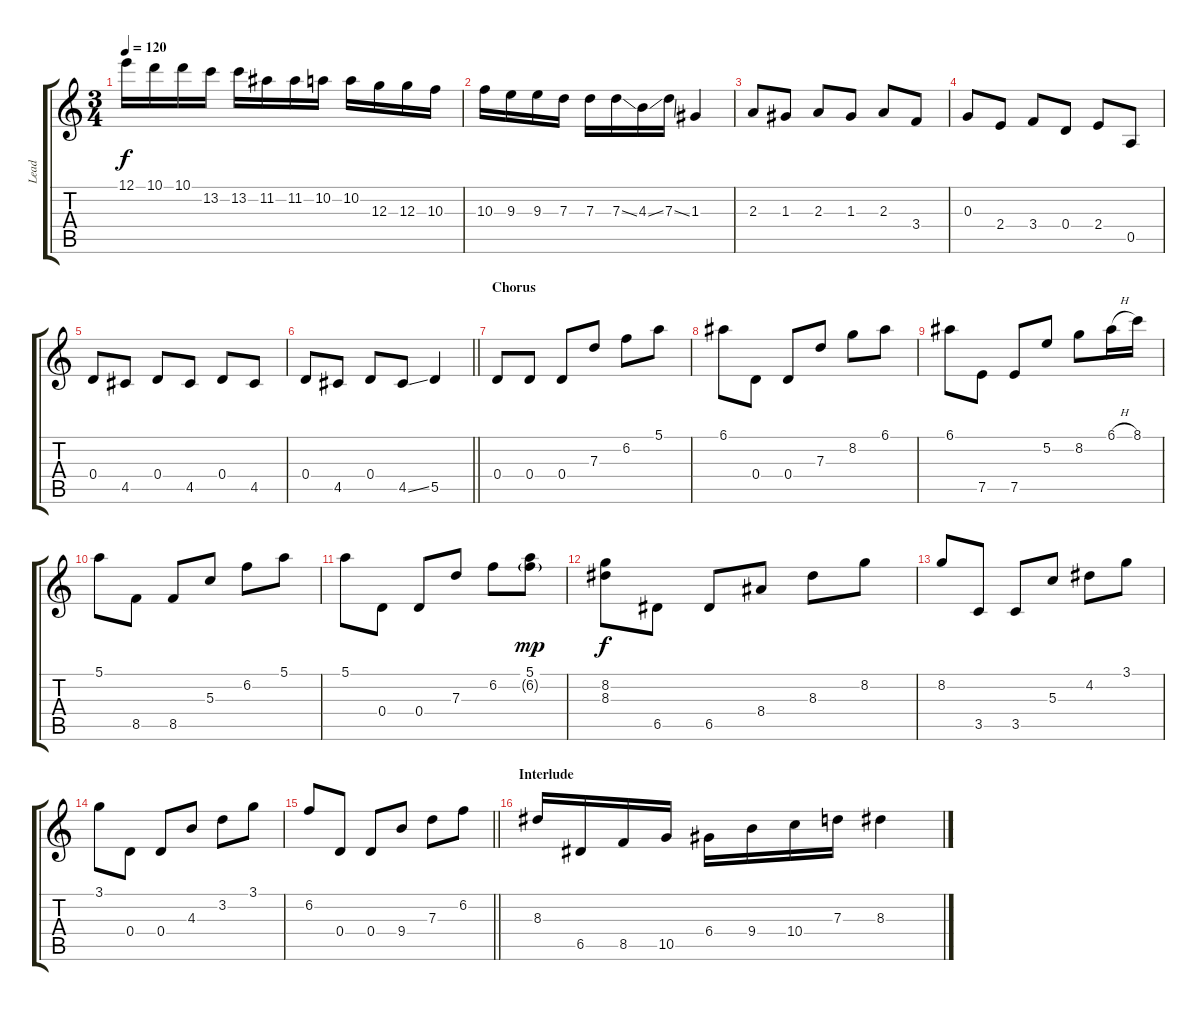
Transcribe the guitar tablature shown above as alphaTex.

\track ("Lead" "Lead") {instrument distortionguitar}
\staff {score tabs}
\tuning (E4 B3 G3 D3 A2 D2) {hide}
\ts (3 4)
\tempo 120
\clef g2
\ks c
12.1.16{dy f} 10.1.16 10.1.16 13.2.16 13.2.16 11.2.16 11.2.16 10.2.16 10.2.16 12.3.16 12.3.16 10.3.16 |
10.3.16 9.3.16 9.3.16 7.3.16 7.3.16 7.3{ss}.16 4.3{ss}.16 7.3{ss}.16 1.3.4 |
2.3.8 1.3.8 2.3.8 1.3.8 2.3.8 3.4.8 |
0.3.8 2.4.8 3.4.8 0.4.8 2.4.8 0.5.8 |
0.4.8 4.5.8 0.4.8 4.5.8 0.4.8 4.5.8 |
\barLineRight lightlight
0.4.8 4.5.8 0.4.8 4.5{ss}.8 5.5.4 |
\section ("" "Chorus")
0.4.8 0.4.8 0.4.8 7.3.8 6.2.8 5.1.8 |
6.1.8 0.4.8 0.4.8 7.3.8 8.2.8 6.1.8 |
6.1.8 7.5.8 7.5.8 5.2.8 8.2.8 6.1{h}.16 8.1.16 |
5.1.8 8.5.8 8.5.8 5.3.8 6.2.8 5.1.8 |
5.1.8 0.4.8 0.4.8 7.3.8 6.2.8 (5.1 6.2{g}).8{dy mp} |
(8.2 8.3).8{dy f} 6.5.8 6.5.8 8.4.8 8.3.8 8.2.8 |
8.2.8 3.5.8 3.5.8 5.3.8 4.2.8 3.1.8 |
3.1.8 0.4.8 0.4.8 4.3.8 3.2.8 3.1.8 |
\barLineRight lightlight
6.2.8 0.4.8 0.4.8 9.4.8 7.3.8 6.2.8 |
\section ("" "Interlude")
8.3.16 6.5.16 8.5.16 10.5.16 6.4.16 9.4.16 10.4.16 7.3.16 8.3.4
